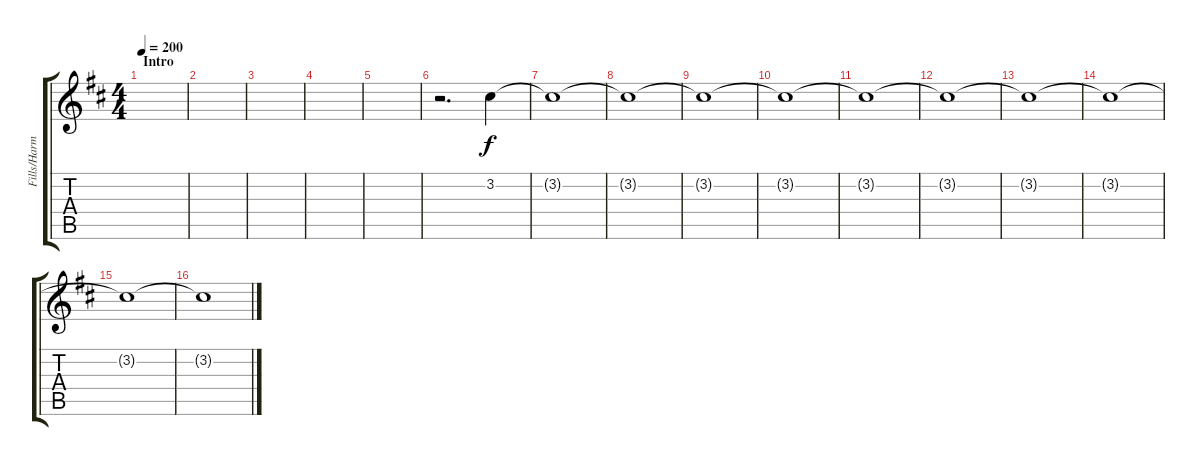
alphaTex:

\track ("Fills/Harmonics" "Fills/Harm") {instrument overdrivenguitar}
\staff {score tabs}
\tuning (Eb4 Bb3 Gb3 Db3 Ab2 Db2) {hide}
\ts (4 4)
\section ("" "Intro")
\tempo 200
\clef g2
\ks d
|
|
|
|
|
r.2{d} 3.2.4{volume 16} |
3.2{t}.1 |
3.2{t}.1 |
3.2{t}.1 |
3.2{t}.1 |
3.2{t}.1 |
3.2{t}.1 |
3.2{t}.1 |
3.2{t}.1 |
3.2{t}.1 |
3.2{t}.1
